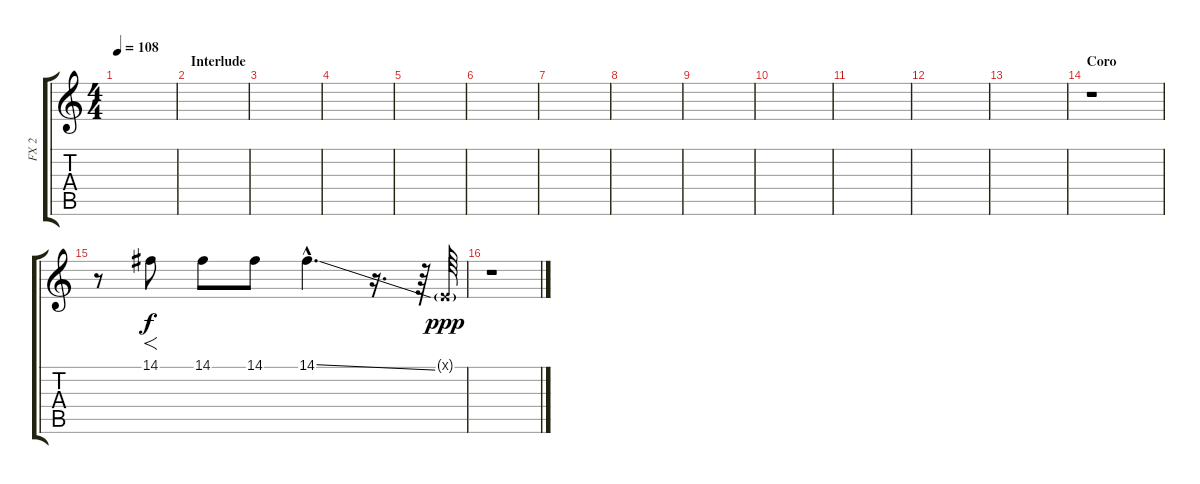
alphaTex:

\track ("FX 2" "FX 2") {instrument lead5charang}
\staff {score tabs}
\tuning (E4 B3 G3 D3 A2 E2) {hide}
\ts (4 4)
\tempo 108
\clef g2
\ks c
|
\section ("" "Interlude")
|
|
|
|
|
|
|
|
|
|
|
|
\section ("" "Coro")
r.1{volume 16} |
r.8 14.1.8{f} 14.1.8 14.1.8 14.1{ss hac}.4{d volume 2} r.16{d} r.64 0.1{g x}.64{dy ppp} |
r.1{volume 16}
